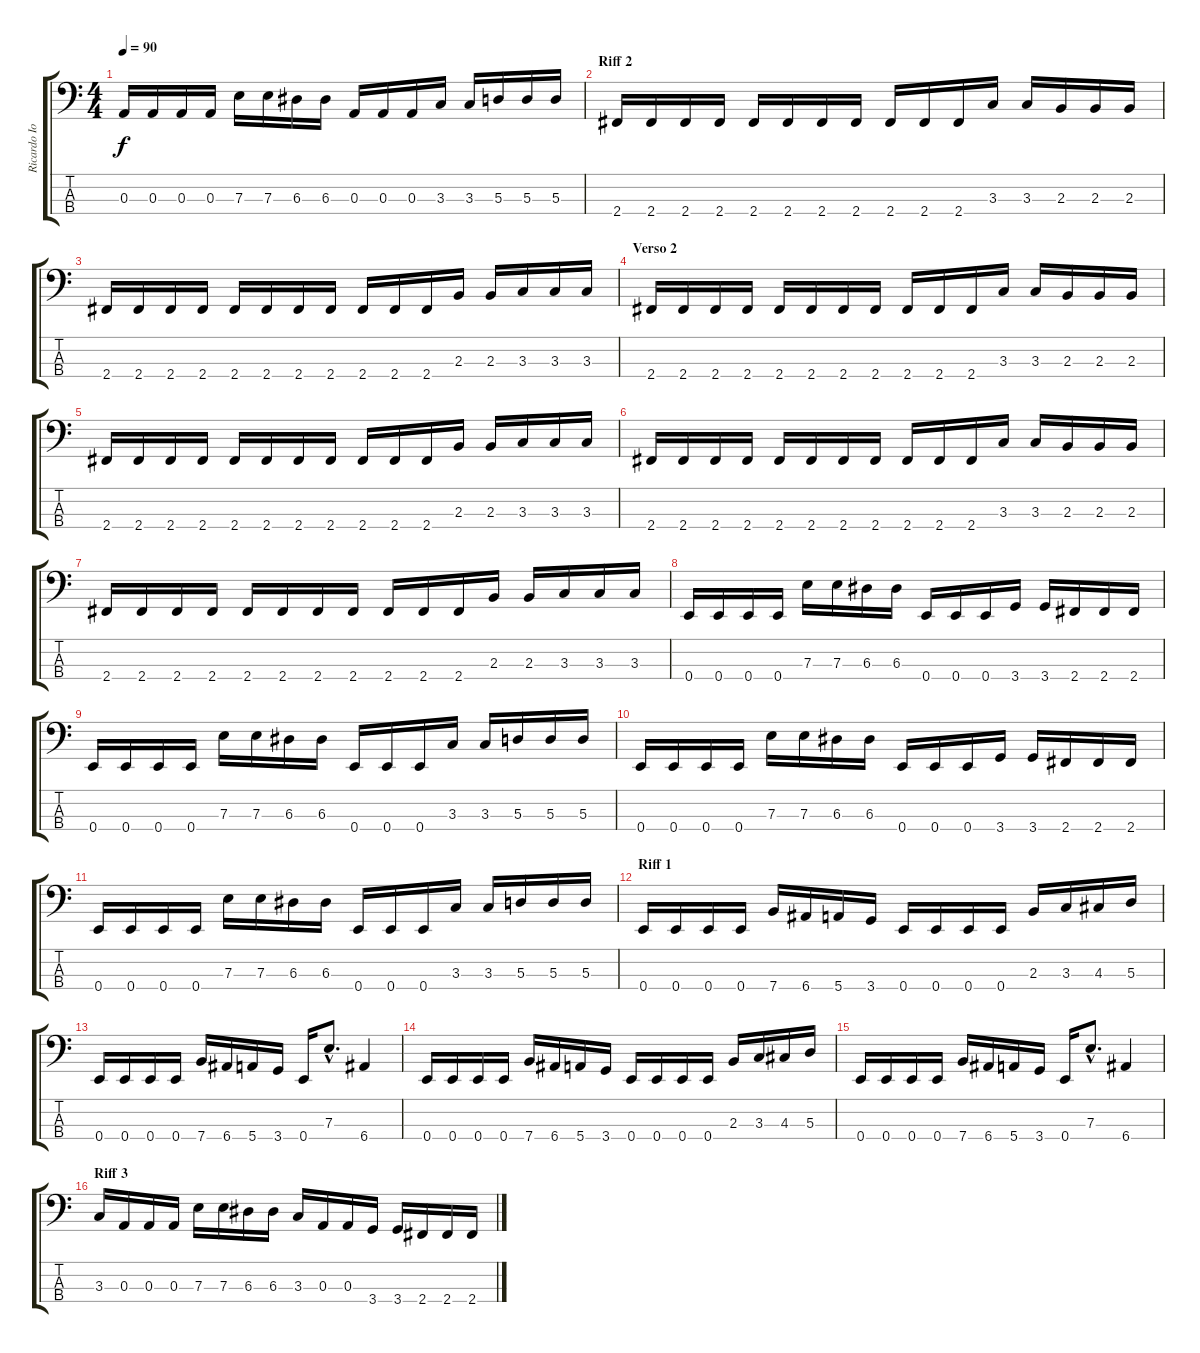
\track ("Ricardo Iorio (Bajo)" "Ricardo Io") {instrument electricbassfinger}
\staff {score tabs}
\tuning (G2 D2 A1 E1) {hide}
\ts (4 4)
\tempo 90
\clef f4
\ks c
0.3.16{dy f} 0.3.16 0.3.16 0.3.16 7.3.16 7.3.16 6.3.16 6.3.16 0.3.16 0.3.16 0.3.16 3.3.16 3.3.16 5.3.16 5.3.16 5.3.16 |
\section ("" "Riff 2")
2.4.16 2.4.16 2.4.16 2.4.16 2.4.16 2.4.16 2.4.16 2.4.16 2.4.16 2.4.16 2.4.16 3.3.16 3.3.16 2.3.16 2.3.16 2.3.16 |
2.4.16 2.4.16 2.4.16 2.4.16 2.4.16 2.4.16 2.4.16 2.4.16 2.4.16 2.4.16 2.4.16 2.3.16 2.3.16 3.3.16 3.3.16 3.3.16 |
\section ("" "Verso 2")
2.4.16 2.4.16 2.4.16 2.4.16 2.4.16 2.4.16 2.4.16 2.4.16 2.4.16 2.4.16 2.4.16 3.3.16 3.3.16 2.3.16 2.3.16 2.3.16 |
2.4.16 2.4.16 2.4.16 2.4.16 2.4.16 2.4.16 2.4.16 2.4.16 2.4.16 2.4.16 2.4.16 2.3.16 2.3.16 3.3.16 3.3.16 3.3.16 |
2.4.16 2.4.16 2.4.16 2.4.16 2.4.16 2.4.16 2.4.16 2.4.16 2.4.16 2.4.16 2.4.16 3.3.16 3.3.16 2.3.16 2.3.16 2.3.16 |
2.4.16 2.4.16 2.4.16 2.4.16 2.4.16 2.4.16 2.4.16 2.4.16 2.4.16 2.4.16 2.4.16 2.3.16 2.3.16 3.3.16 3.3.16 3.3.16 |
0.4.16 0.4.16 0.4.16 0.4.16 7.3.16 7.3.16 6.3.16 6.3.16 0.4.16 0.4.16 0.4.16 3.4.16 3.4.16 2.4.16 2.4.16 2.4.16 |
0.4.16 0.4.16 0.4.16 0.4.16 7.3.16 7.3.16 6.3.16 6.3.16 0.4.16 0.4.16 0.4.16 3.3.16 3.3.16 5.3.16 5.3.16 5.3.16 |
0.4.16 0.4.16 0.4.16 0.4.16 7.3.16 7.3.16 6.3.16 6.3.16 0.4.16 0.4.16 0.4.16 3.4.16 3.4.16 2.4.16 2.4.16 2.4.16 |
0.4.16 0.4.16 0.4.16 0.4.16 7.3.16 7.3.16 6.3.16 6.3.16 0.4.16 0.4.16 0.4.16 3.3.16 3.3.16 5.3.16 5.3.16 5.3.16 |
\section ("" "Riff 1")
0.4.16 0.4.16 0.4.16 0.4.16 7.4.16 6.4.16 5.4.16 3.4.16 0.4.16 0.4.16 0.4.16 0.4.16 2.3.16 3.3.16 4.3.16 5.3.16 |
0.4.16 0.4.16 0.4.16 0.4.16 7.4.16 6.4.16 5.4.16 3.4.16 0.4.16 7.3{hac}.8{d} 6.4.4 |
0.4.16 0.4.16 0.4.16 0.4.16 7.4.16 6.4.16 5.4.16 3.4.16 0.4.16 0.4.16 0.4.16 0.4.16 2.3.16 3.3.16 4.3.16 5.3.16 |
0.4.16 0.4.16 0.4.16 0.4.16 7.4.16 6.4.16 5.4.16 3.4.16 0.4.16 7.3{hac}.8{d} 6.4.4 |
\section ("" "Riff 3")
3.3.16 0.3.16 0.3.16 0.3.16 7.3.16 7.3.16 6.3.16 6.3.16 3.3.16 0.3.16 0.3.16 3.4.16 3.4.16 2.4.16 2.4.16 2.4.16
